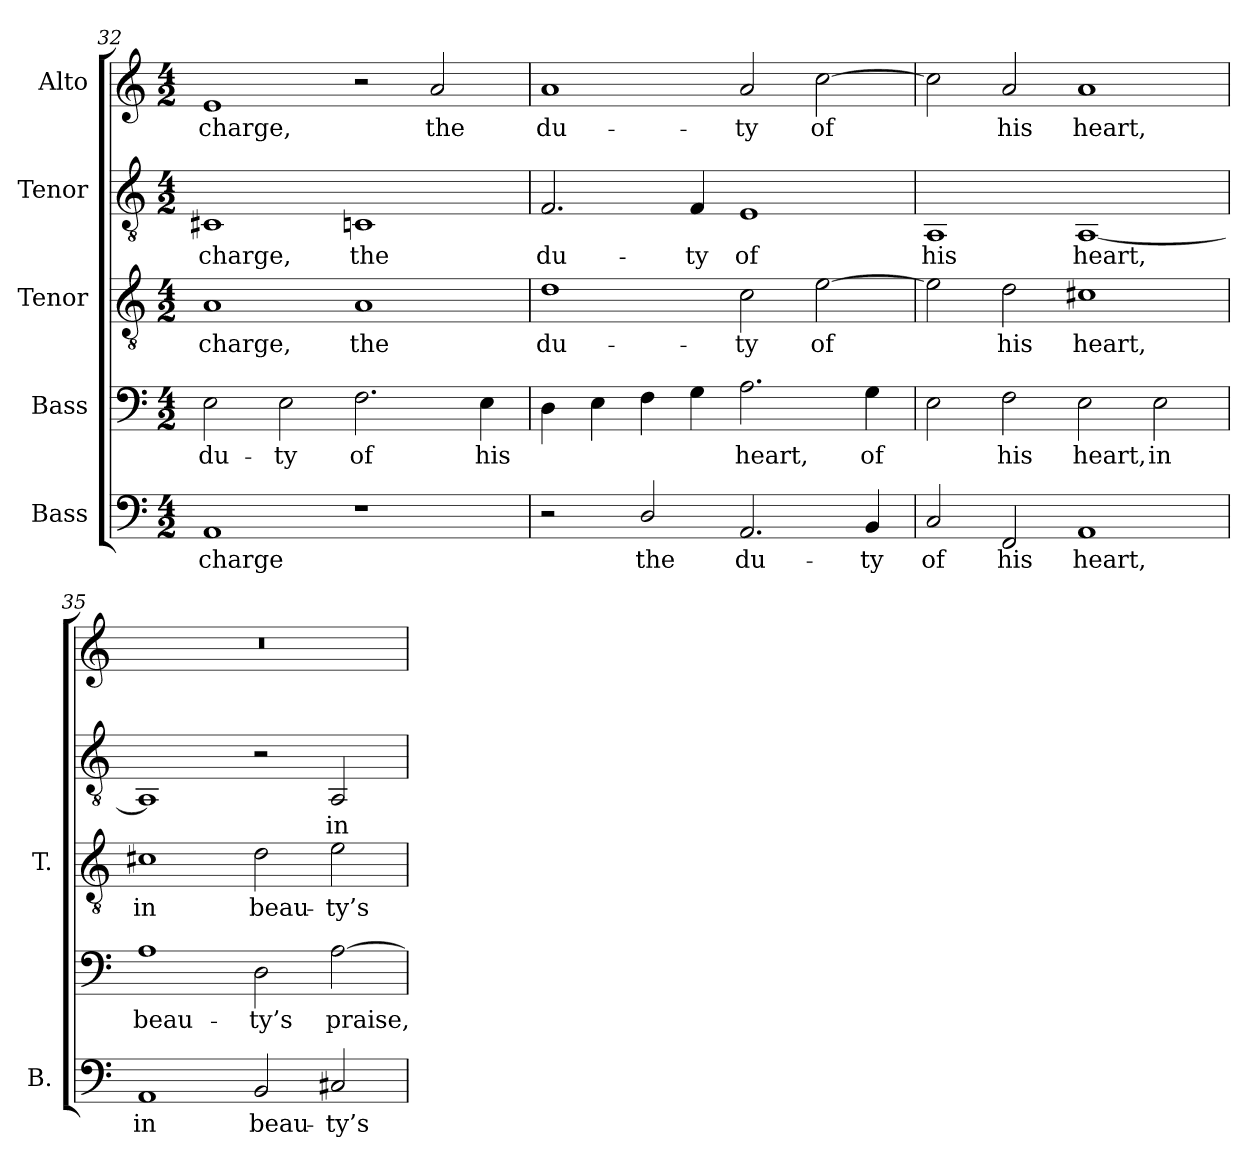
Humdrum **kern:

**kern	**text	**kern	**text	**kern	**text	**kern	**text	**kern	**text
*part5	*part5	*part4	*part4	*part3	*part3	*part2	*part2	*part1	*part1
*staff5	*staff5	*staff4	*staff4	*staff3	*staff3	*staff2	*staff2	*staff1	*staff1
*I"Bass	*	*I"Bass	*	*I"Tenor	*	*I"Tenor	*	*I"Alto	*
*I'B.	*	*	*	*I'T.	*	*	*	*	*
!!LO:LB:g=z
*clefF4	*	*clefF4	*	*clefGv2	*	*clefGv2	*	*clefG2	*
*	*	*	*	*ITrd7c12	*	*	*	*	*
*k[]	*	*k[]	*	*k[]	*	*k[]	*	*k[]	*
*C:	*	*C:	*	*C:	*	*C:	*	*C:	*
*M4/2	*	*M4/2	*	*M4/2	*	*M4/2	*	*M4/2	*
=32	=32	=32	=32	=32	=32	=32	=32	=32	=32
!	!LO:LY:b:color=#000000	!	!	!	!	!	!	!	!
!	!	!	!LO:LY:b:color=#000000	!	!	!	!	!	!
!	!	!	!	!	!LO:LY:b:color=#000000	!	!	!	!
!	!	!	!	!	!	!	!LO:LY:b:color=#000000	!	!
!	!	!	!	!	!	!	!	!	!LO:LY:b:color=#000000
1AAi	-charge	2Ei\	du-	1AAi	-charge,	1C#Xi	-charge,	1ei	-charge,
!	!	!	!LO:LY:b:color=#000000	!	!	!	!	!	!
.	.	2Ei\	-ty	.	.	.	.	.	.
!	!	!	!LO:LY:b:color=#000000	!	!	!	!	!	!
!	!	!	!	!	!LO:LY:b:color=#000000	!	!	!	!
!	!	!	!	!	!	!	!LO:LY:b:color=#000000	!	!
1r	.	2.Fi\	of	1AAi	the	1Cni	the	2r	.
!	!	!	!	!	!	!	!	!	!LO:LY:b:color=#000000
.	.	.	.	.	.	.	.	2ai/	the
!	!	!	!LO:LY:b:color=#000000	!	!	!	!	!	!
.	.	4Ei\	his	.	.	.	.	.	.
=33	=33	=33	=33	=33	=33	=33	=33	=33	=33
!	!	!	!	!	!LO:LY:b:color=#000000	!	!	!	!
!	!	!	!	!	!	!	!LO:LY:b:color=#000000	!	!
!	!	!	!	!	!	!	!	!	!LO:LY:b:color=#000000
2r	.	4Di\	.	1Di	du-	2.Fi/	du-	1ai	du-
.	.	4Ei\	.	.	.	.	.	.	.
!	!LO:LY:b:color=#000000	!	!	!	!	!	!	!	!
2Di/	the	4Fi\	.	.	.	.	.	.	.
!	!	!	!	!	!	!	!LO:LY:b:color=#000000	!	!
.	.	4Gi\	.	.	.	4Fi/	-ty	.	.
!	!LO:LY:b:color=#000000	!	!	!	!	!	!	!	!
!	!	!	!LO:LY:b:color=#000000	!	!	!	!	!	!
!	!	!	!	!	!LO:LY:b:color=#000000	!	!	!	!
!	!	!	!	!	!	!	!LO:LY:b:color=#000000	!	!
!	!	!	!	!	!	!	!	!	!LO:LY:b:color=#000000
2.AAi/	du-	2.Ai\	heart,	2Ci\	-ty	1Ei	of	2ai/	-ty
!	!	!	!	!	!LO:LY:b:color=#000000	!	!	!	!
!	!	!	!	!	!	!	!	!	!LO:LY:b:color=#000000
.	.	.	.	[2Ei\	of	.	.	[2cci\	of
!	!LO:LY:b:color=#000000	!	!	!	!	!	!	!	!
!	!	!	!LO:LY:b:color=#000000	!	!	!	!	!	!
4BBi/	-ty	4Gi\	of	.	.	.	.	.	.
=34	=34	=34	=34	=34	=34	=34	=34	=34	=34
!	!LO:LY:b:color=#000000	!	!	!	!	!	!	!	!
!	!	!	!	!	!	!	!LO:LY:b:color=#000000	!	!
2Ci/	of	2Ei\	.	2Ei\]	.	1AAi	his	2cci\]	.
!	!LO:LY:b:color=#000000	!	!	!	!	!	!	!	!
!	!	!	!LO:LY:b:color=#000000	!	!	!	!	!	!
!	!	!	!	!	!LO:LY:b:color=#000000	!	!	!	!
!	!	!	!	!	!	!	!	!	!LO:LY:b:color=#000000
2FFi/	his	2Fi\	his	2Di\	his	.	.	2ai/	his
!	!LO:LY:b:color=#000000	!	!	!	!	!	!	!	!
!	!	!	!LO:LY:b:color=#000000	!	!	!	!	!	!
!	!	!	!	!	!LO:LY:b:color=#000000	!	!	!	!
!	!	!	!	!	!	!	!LO:LY:b:color=#000000	!	!
!	!	!	!	!	!	!	!	!	!LO:LY:b:color=#000000
1AAi	heart,	2Ei\	heart,	1C#Xi	heart,	[1AAi	heart,	1ai	heart,
!	!	!	!LO:LY:b:color=#000000	!	!	!	!	!	!
.	.	2Ei\	in	.	.	.	.	.	.
=35	=35	=35	=35	=35	=35	=35	=35	=35	=35
!	!LO:LY:b:color=#000000	!	!	!	!	!	!	!	!
!	!	!	!LO:LY:b:color=#000000	!	!	!	!	!	!
!	!	!	!	!	!LO:LY:b:color=#000000	!	!	!LO:N:vis=1	!
1AAi	in	1Ai	beau-	1C#Xi	in	1AAi]	.	0r	.
!	!LO:LY:b:color=#000000	!	!	!	!	!	!	!	!
!	!	!	!LO:LY:b:color=#000000	!	!	!	!	!	!
!	!	!	!	!	!LO:LY:b:color=#000000	!	!	!	!
2BBi/	beau-	2Di\	-ty’s	2Di\	beau-	2r	.	.	.
!	!LO:LY:b:color=#000000	!	!	!	!	!	!	!	!
!	!	!	!LO:LY:b:color=#000000	!	!	!	!	!	!
!	!	!	!	!	!LO:LY:b:color=#000000	!	!	!	!
!	!	!	!	!	!	!	!LO:LY:b:color=#000000	!	!
2C#Xi/	-ty’s	[2Ai\	praise,	2Ei\	-ty’s	2AAi/	in	.	.
=	=	=	=	=	=	=	=	=	=
*-	*-	*-	*-	*-	*-	*-	*-	*-	*-
